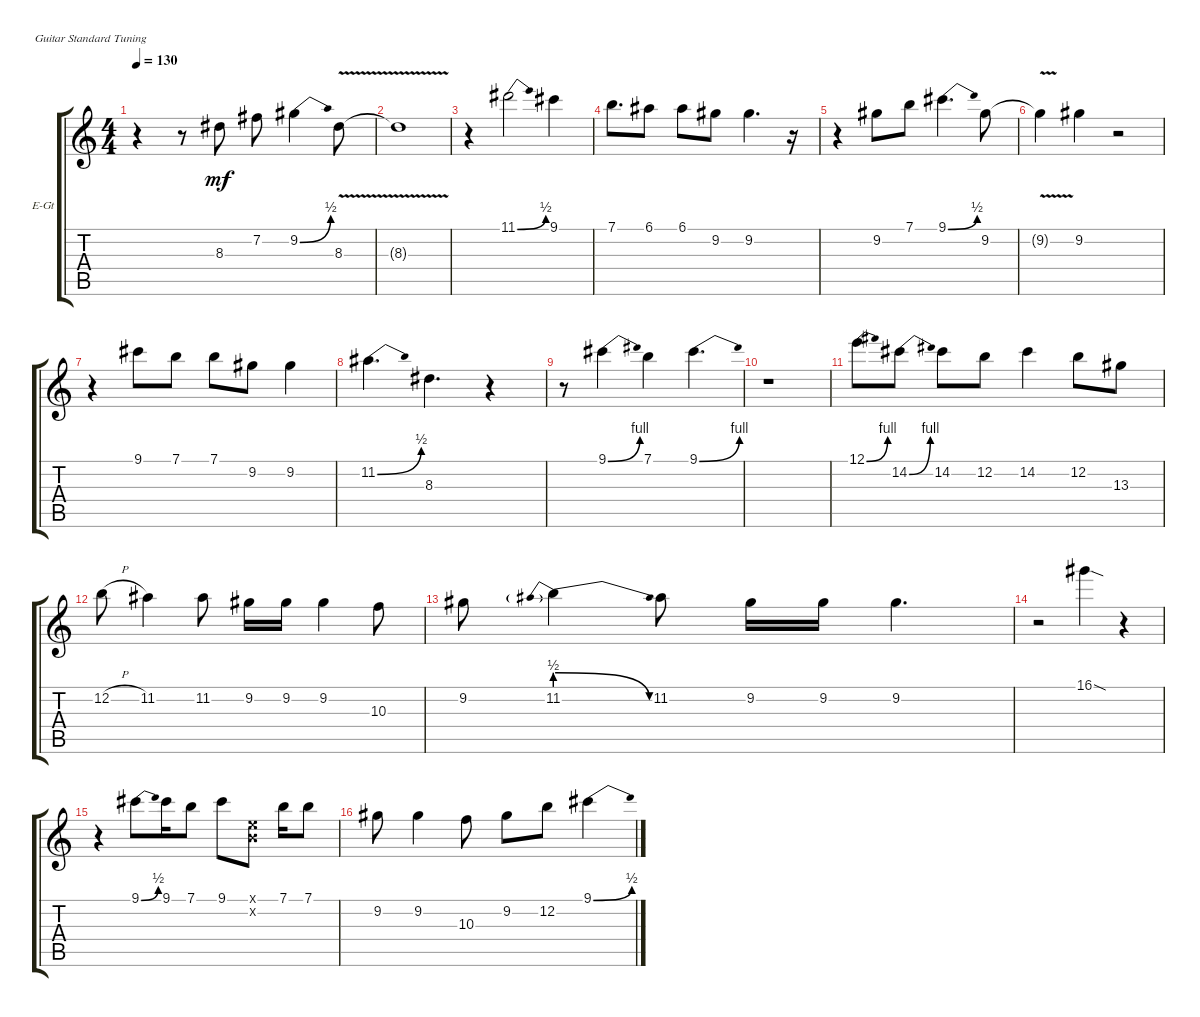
\bracketExtendMode groupsimilarinstruments
\firstSystemTrackNameOrientation horizontal
\otherSystemsTrackNameOrientation horizontal
\track ("BB King Guitar" "E-Gt") {instrument electricguitarclean}
\staff {score tabs}
\tuning (E4 B3 G3 D3 A2 E2)
\ts (4 4)
\tempo 130
\clef g2
\scale
1.11728
\ks c
r.4{dy pp} r.8 8.3.8{dy mf} 7.2.8 9.2{be (bend 0 0 15 2)}.4 8.3{v}.8 |
\scale
0.960908 8.3{v t}.1 |
\scale
0.960908 r.4 11.1{be (bend 0 0 15 2)}.2 9.1.4 |
\scale
0.960908 7.1.8{d} 6.1.8 6.1.8 9.2.8 9.2.4{d} r.16 |
\scale
1.11728 r.4 9.2.8 7.1.8 9.1{be (bend 0 0 15 2)}.4{d} 9.2.8 |
\scale
0.960908 9.2{v t}.4 9.2.4 r.2 |
\scale
0.960908 r.4 9.1.8 7.1.8 7.1.8 9.2.8 9.2.4 |
\scale
0.960908 11.2{be (bend 0 0 15 2)}.4{d} 8.3.4{d} r.4 |
\scale
1.11728 r.8 9.1{be (bend 0 0 17.4 4)}.4 7.1.4 9.1{be (bend 0 0 15.6 4)}.4{d} |
\scale
0.960908 r.1 |
\scale
0.960908 12.1{be (bend 0 0 15 4)}.8 14.2{be (bend 0 0 15 4)}.8 14.2.8 12.2.8 14.2.4 12.2.8 13.3.8 |
\scale
0.960908 12.2{h}.8 11.2.4 11.2.8 9.2.16 9.2.16 9.2.4 10.3.8 |
\scale
1.11728 9.2.8 11.2{be (prebendrelease 0 2 15 0)}.4 11.2.8 9.2.16 9.2.16 9.2.4{d} |
\scale
0.960908 r.2 16.1{sod}.4 r.4 |
\scale
0.960908 r.4 9.1{be (bend 0 0 15 2)}.8 9.1.16 7.1.8 9.1.8 (0.1{x} 0.2{x}).8 7.1.16 7.1.8 |
\scale
0.960908 9.2.8 9.2.4 10.3.8 9.2.8 12.2.8 9.1{be (bend 0 0 15 2)}.4
